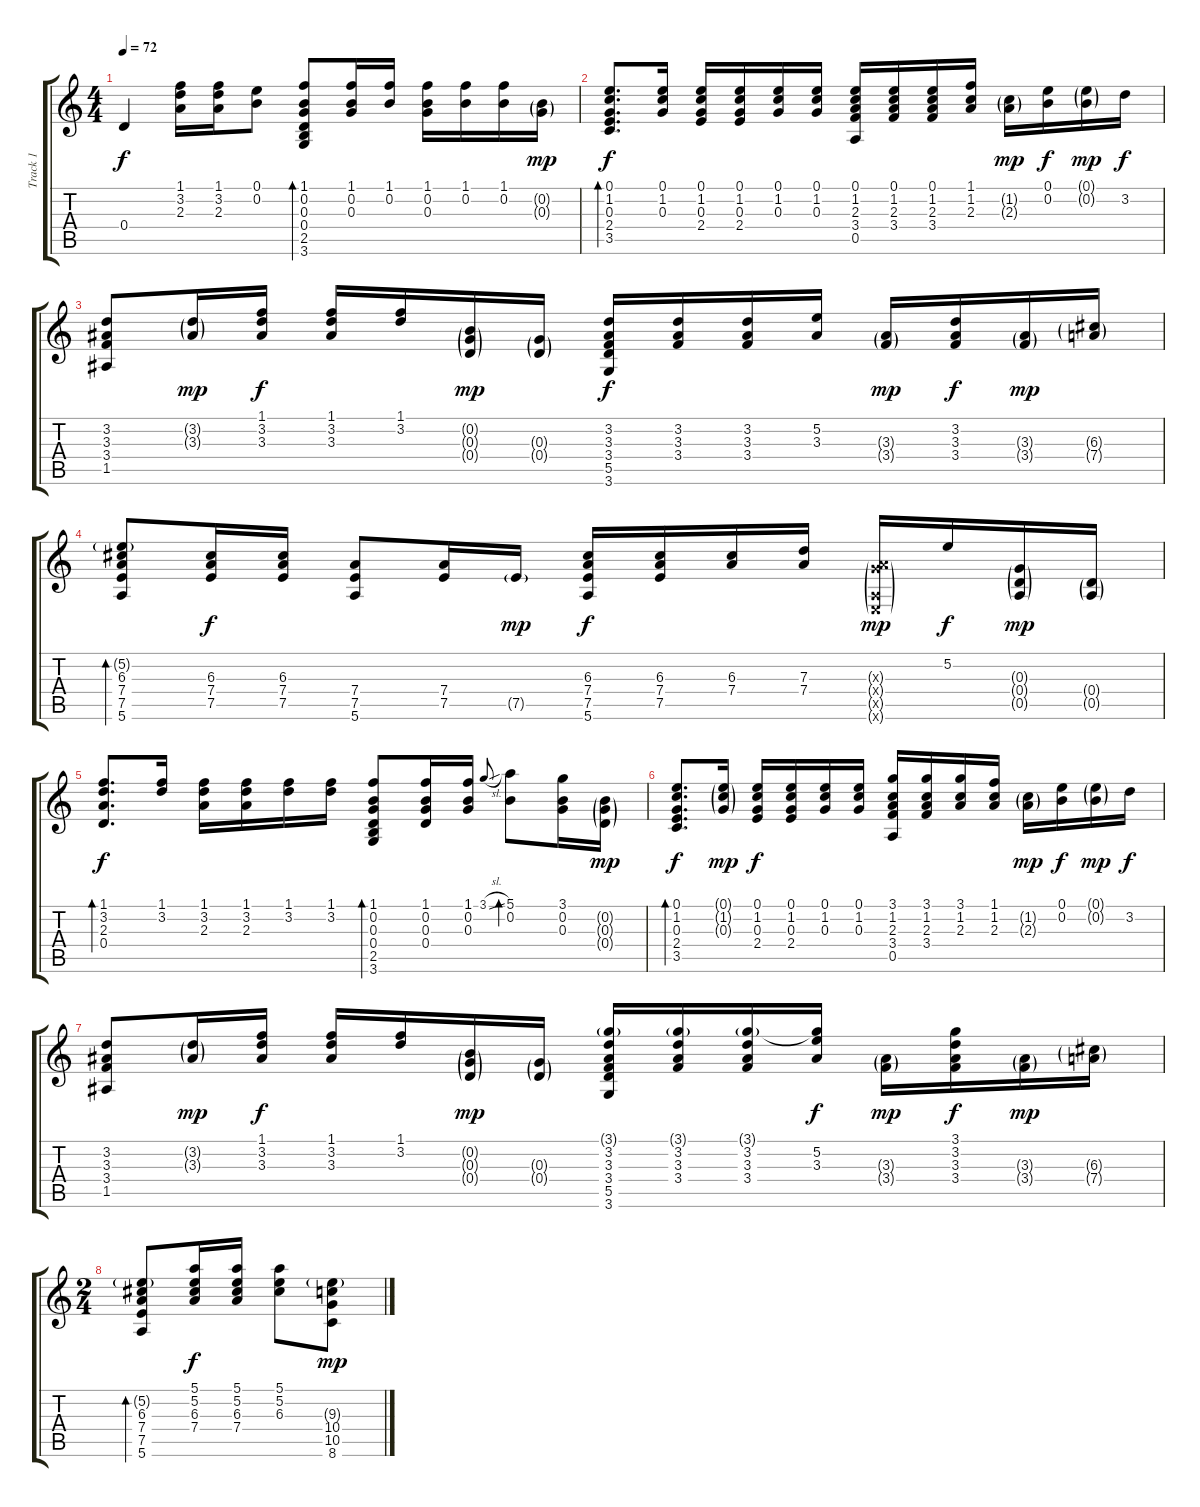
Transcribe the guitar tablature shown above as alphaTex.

\track ("Track 1" "Track 1") {instrument acousticguitarsteel}
\staff {score tabs}
\tuning (E4 B3 G3 D3 A2 E2) {hide}
\ts (4 4)
\tempo 72
\clef g2
\ks c
0.4.4{dy f} (1.1 3.2 2.3).16 (1.1 3.2 2.3).16 (0.1 0.2).8 (1.1 0.2 0.3 0.4 2.5 3.6).8{bd 60} (1.1 0.2 0.3).16 (1.1 0.2).16 (1.1 0.2 0.3).16 (1.1 0.2).16 (1.1 0.2).16 (0.2{g} 0.3{g}).16{dy mp} |
(0.1 1.2 0.3 2.4 3.5).8{d bd 60 dy f} (0.1 1.2 0.3).16 (0.1 1.2 0.3 2.4).16 (0.1 1.2 0.3 2.4).16 (0.1 1.2 0.3).16 (0.1 1.2 0.3).16 (0.1 1.2 2.3 3.4 0.5).16 (0.1 1.2 2.3 3.4).16 (0.1 1.2 2.3 3.4).16 (1.1 1.2 2.3).16 (1.2{g} 2.3{g}).16{dy mp} (0.1 0.2).16{dy f} (0.1{g} 0.2{g}).16{dy mp} 3.2.16{dy f} |
(3.2 3.3 3.4 1.5).8 (3.2{g} 3.3{g}).16{dy mp} (1.1 3.2 3.3).16{dy f} (1.1 3.2 3.3).16 (1.1 3.2).16 (0.2{g} 0.3{g} 0.4{g}).16{dy mp} (0.3{g} 0.4{g}).16 (3.2 3.3 3.4 5.5 3.6).16{dy f} (3.2 3.3 3.4).16 (3.2 3.3 3.4).16 (5.2 3.3).16 (3.3{g} 3.4{g}).16{dy mp} (3.2 3.3 3.4).16{dy f} (3.3{g} 3.4{g}).16{dy mp} (6.3{g} 7.4{g}).16 |
(5.2{g} 6.3 7.4 7.5 5.6).8{bd 120} (6.3 7.4 7.5).16{dy f} (6.3 7.4 7.5).16 (7.4 7.5 5.6).8 (7.4 7.5).16 7.5{g}.16{dy mp} (6.3 7.4 7.5 5.6).16{dy f} (6.3 7.4 7.5).16 (6.3 7.4).16 (7.3 7.4).16 (0.3{g x} 7.4{g x} 0.5{g x} 0.6{g x}).16{dy mp} 5.2.16{dy f} (0.3{g} 0.4{g} 0.5{g}).16{dy mp} (0.4{g} 0.5{g}).16 |
(1.1 3.2 2.3 0.4).8{d bd 120 dy f} (1.1 3.2).16 (1.1 3.2 2.3).16 (1.1 3.2 2.3).16 (1.1 3.2).16 (1.1 3.2).16 (1.1 0.2 0.3 0.4 2.5 3.6).8{bd 60} (1.1 0.2 0.3 0.4).16 (1.1 0.2 0.3).16 3.1{sl}.8{gr onbeat} (5.1 0.2).8{bd 30} (3.1 0.2 0.3).16 (0.2{g} 0.3{g} 0.4{g}).16{dy mp} |
(0.1 1.2 0.3 2.4 3.5).8{d bd 60 dy f} (0.1{g} 1.2{g} 0.3{g}).16{dy mp} (0.1 1.2 0.3 2.4).16{dy f} (0.1 1.2 0.3 2.4).16 (0.1 1.2 0.3).16 (0.1 1.2 0.3).16 (3.1 1.2 2.3 3.4 0.5).16 (3.1 1.2 2.3 3.4).16 (3.1 1.2 2.3).16 (1.1 1.2 2.3).16 (1.2{g} 2.3{g}).16{dy mp} (0.1 0.2).16{dy f} (0.1{g} 0.2{g}).16{dy mp} 3.2.16{dy f} |
(3.2 3.3 3.4 1.5).8 (3.2{g} 3.3{g}).16{dy mp} (1.1 3.2 3.3).16{dy f} (1.1 3.2 3.3).16 (1.1 3.2).16 (0.2{g} 0.3{g} 0.4{g}).16{dy mp} (0.3{g} 0.4{g}).16 (3.1{g} 3.2 3.3 3.4 5.5 3.6).16 (3.1{g} 3.2 3.3 3.4).16 (3.1{g} 3.2 3.3 3.4).16 (3.1{t} 5.2 3.3).16{dy f} (3.3{g} 3.4{g}).16{dy mp} (3.1 3.2 3.3 3.4).16{dy f} (3.3{g} 3.4{g}).16{dy mp} (6.3{g} 7.4{g}).16 |
\ts (2 4)
(5.2{g} 6.3 7.4 7.5 5.6).8{bd 120} (5.1 5.2 6.3 7.4).16{dy f} (5.1 5.2 6.3 7.4).16 (5.1 5.2 6.3).8 (9.3{g} 10.4 10.5 8.6).8{dy mp}
